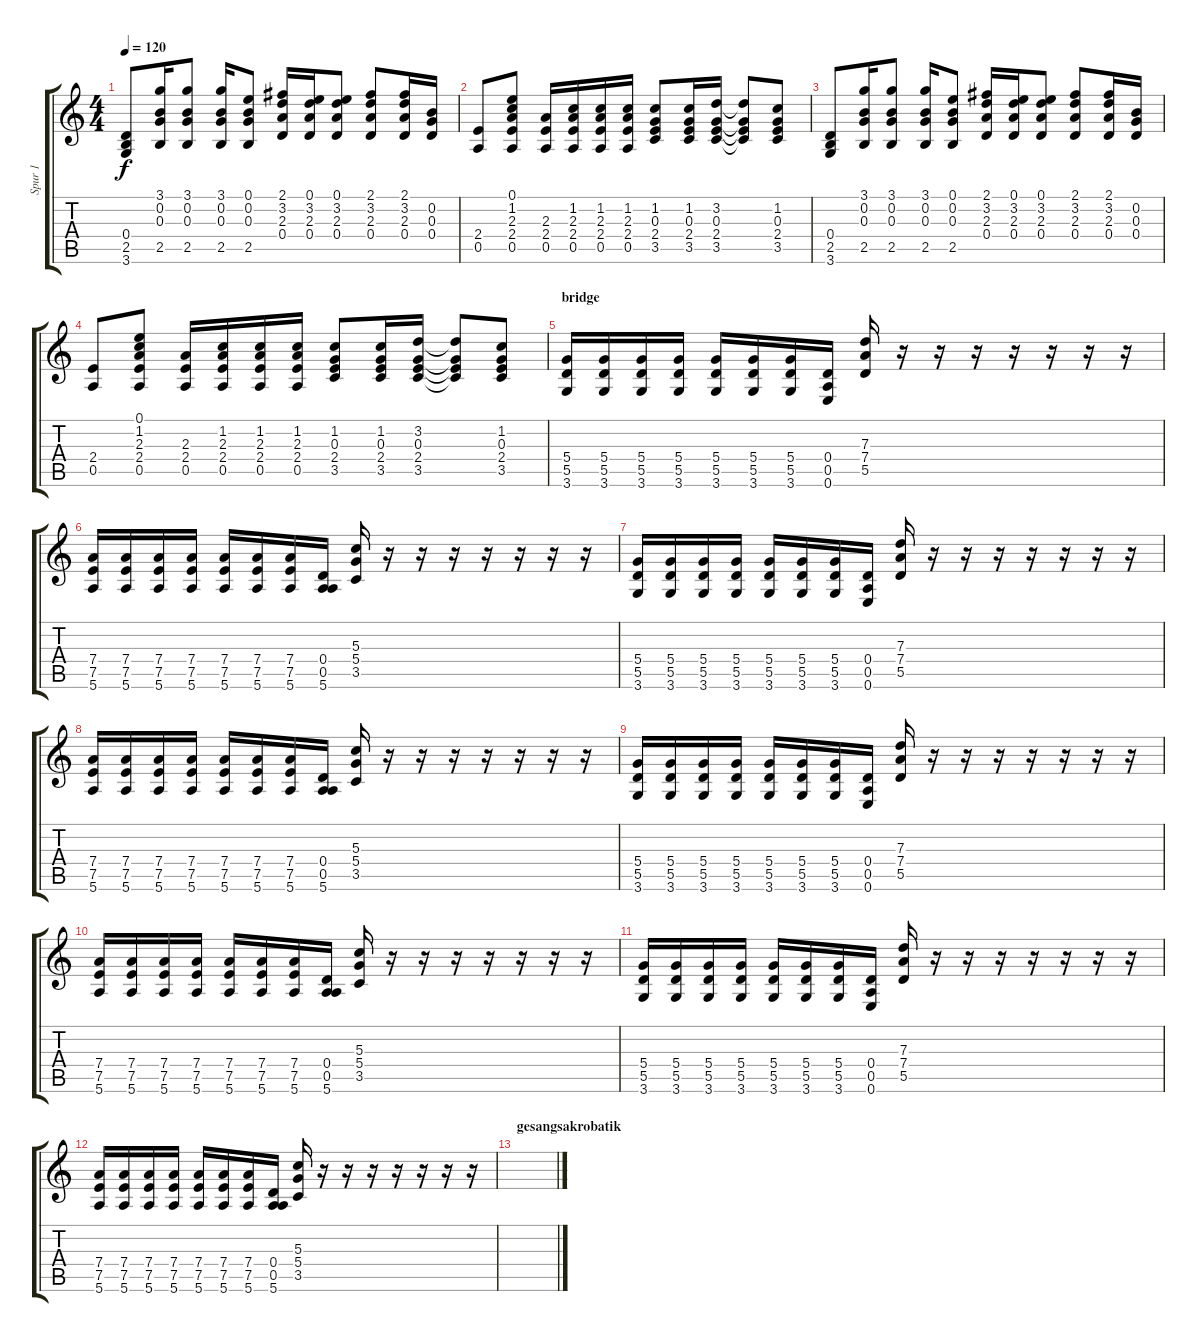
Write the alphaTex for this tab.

\track ("Spur 1" "Spur 1") {instrument acousticguitarsteel}
\staff {score tabs}
\tuning (E4 B3 G3 D3 A2 E2) {hide}
\ts (4 4)
\tempo 120
\clef g2
\ks c
(0.4 2.5 3.6).8{dy f} (3.1 0.2 0.3 2.5).16 (3.1 0.2 0.3 2.5).8 (3.1 0.2 0.3 2.5).16 (0.1 0.2 0.3 2.5).8 (2.1 3.2 2.3 0.4).16 (0.1 3.2 2.3 0.4).16 (0.1 3.2 2.3 0.4).8 (2.1 3.2 2.3 0.4).8 (2.1 3.2 2.3 0.4).16 (0.2 0.3 0.4).16 |
(2.4 0.5).8 (0.1 1.2 2.3 2.4 0.5).8 (2.3 2.4 0.5).16 (1.2 2.3 2.4 0.5).16 (1.2 2.3 2.4 0.5).16 (1.2 2.3 2.4 0.5).16 (1.2 0.3 2.4 3.5).8 (1.2 0.3 2.4 3.5).16 (3.2 0.3 2.4 3.5).16 (3.2{t} 0.3{t} 2.4{t} 3.5{t}).8 (1.2 0.3 2.4 3.5).8 |
(0.4 2.5 3.6).8 (3.1 0.2 0.3 2.5).16 (3.1 0.2 0.3 2.5).8 (3.1 0.2 0.3 2.5).16 (0.1 0.2 0.3 2.5).8 (2.1 3.2 2.3 0.4).16 (0.1 3.2 2.3 0.4).16 (0.1 3.2 2.3 0.4).8 (2.1 3.2 2.3 0.4).8 (2.1 3.2 2.3 0.4).16 (0.2 0.3 0.4).16 |
(2.4 0.5).8 (0.1 1.2 2.3 2.4 0.5).8 (2.3 2.4 0.5).16 (1.2 2.3 2.4 0.5).16 (1.2 2.3 2.4 0.5).16 (1.2 2.3 2.4 0.5).16 (1.2 0.3 2.4 3.5).8 (1.2 0.3 2.4 3.5).16 (3.2 0.3 2.4 3.5).16 (3.2{t} 0.3{t} 2.4{t} 3.5{t}).8 (1.2 0.3 2.4 3.5).8 |
\section ("" "bridge")
(5.4 5.5 3.6).16 (5.4 5.5 3.6).16 (5.4 5.5 3.6).16 (5.4 5.5 3.6).16 (5.4 5.5 3.6).16 (5.4 5.5 3.6).16 (5.4 5.5 3.6).16 (0.4 0.5 0.6).16 (7.3 7.4 5.5).16 r.16 r.16 r.16 r.16 r.16 r.16 r.16 |
(7.4 7.5 5.6).16 (7.4 7.5 5.6).16 (7.4 7.5 5.6).16 (7.4 7.5 5.6).16 (7.4 7.5 5.6).16 (7.4 7.5 5.6).16 (7.4 7.5 5.6).16 (0.4 0.5 5.6).16 (5.3 5.4 3.5).16 r.16 r.16 r.16 r.16 r.16 r.16 r.16 |
(5.4 5.5 3.6).16 (5.4 5.5 3.6).16 (5.4 5.5 3.6).16 (5.4 5.5 3.6).16 (5.4 5.5 3.6).16 (5.4 5.5 3.6).16 (5.4 5.5 3.6).16 (0.4 0.5 0.6).16 (7.3 7.4 5.5).16 r.16 r.16 r.16 r.16 r.16 r.16 r.16 |
(7.4 7.5 5.6).16 (7.4 7.5 5.6).16 (7.4 7.5 5.6).16 (7.4 7.5 5.6).16 (7.4 7.5 5.6).16 (7.4 7.5 5.6).16 (7.4 7.5 5.6).16 (0.4 0.5 5.6).16 (5.3 5.4 3.5).16 r.16 r.16 r.16 r.16 r.16 r.16 r.16 |
(5.4 5.5 3.6).16 (5.4 5.5 3.6).16 (5.4 5.5 3.6).16 (5.4 5.5 3.6).16 (5.4 5.5 3.6).16 (5.4 5.5 3.6).16 (5.4 5.5 3.6).16 (0.4 0.5 0.6).16 (7.3 7.4 5.5).16 r.16 r.16 r.16 r.16 r.16 r.16 r.16 |
(7.4 7.5 5.6).16 (7.4 7.5 5.6).16 (7.4 7.5 5.6).16 (7.4 7.5 5.6).16 (7.4 7.5 5.6).16 (7.4 7.5 5.6).16 (7.4 7.5 5.6).16 (0.4 0.5 5.6).16 (5.3 5.4 3.5).16 r.16 r.16 r.16 r.16 r.16 r.16 r.16 |
(5.4 5.5 3.6).16 (5.4 5.5 3.6).16 (5.4 5.5 3.6).16 (5.4 5.5 3.6).16 (5.4 5.5 3.6).16 (5.4 5.5 3.6).16 (5.4 5.5 3.6).16 (0.4 0.5 0.6).16 (7.3 7.4 5.5).16 r.16 r.16 r.16 r.16 r.16 r.16 r.16 |
(7.4 7.5 5.6).16 (7.4 7.5 5.6).16 (7.4 7.5 5.6).16 (7.4 7.5 5.6).16 (7.4 7.5 5.6).16 (7.4 7.5 5.6).16 (7.4 7.5 5.6).16 (0.4 0.5 5.6).16 (5.3 5.4 3.5).16 r.16 r.16 r.16 r.16 r.16 r.16 r.16 |
\section ("" "gesangsakrobatik")
